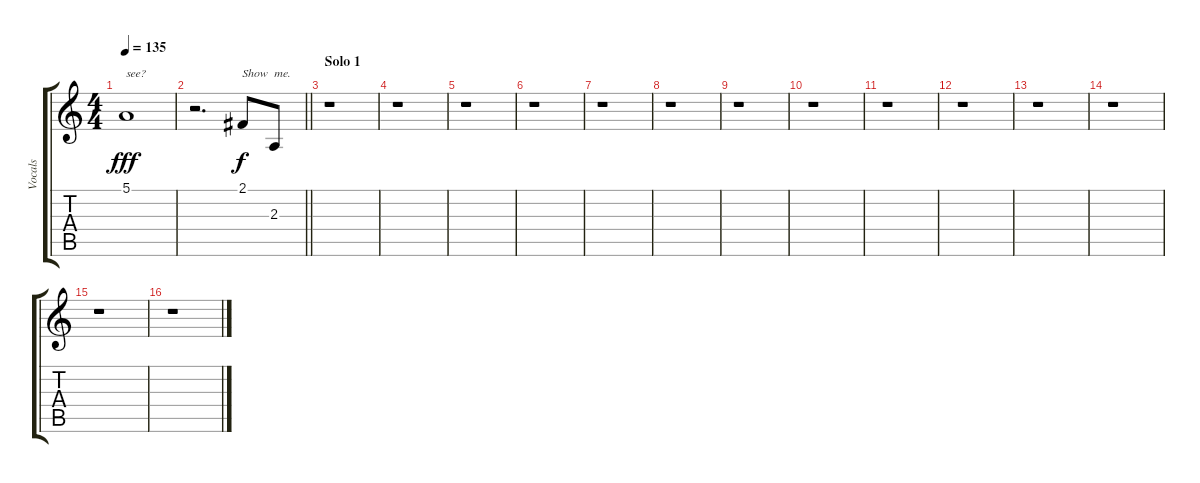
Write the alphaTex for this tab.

\track ("Vocals" "Vocals") {instrument lead6voice}
\staff {score tabs}
\tuning (E4 B3 G3 D3 A2 E2) {hide}
\ts (4 4)
\tempo 135
\clef g2
\ks c
5.1.1{txt "see?" dy fff} |
\barLineRight lightlight
r.2{d} 2.1.8{txt "Show" dy f} 2.3.8{txt "me."} |
\section ("" "Solo 1")
r.1 |
r.1 |
r.1 |
r.1 |
r.1 |
r.1 |
r.1 |
r.1 |
r.1 |
r.1 |
r.1 |
r.1 |
r.1 |
r.1
